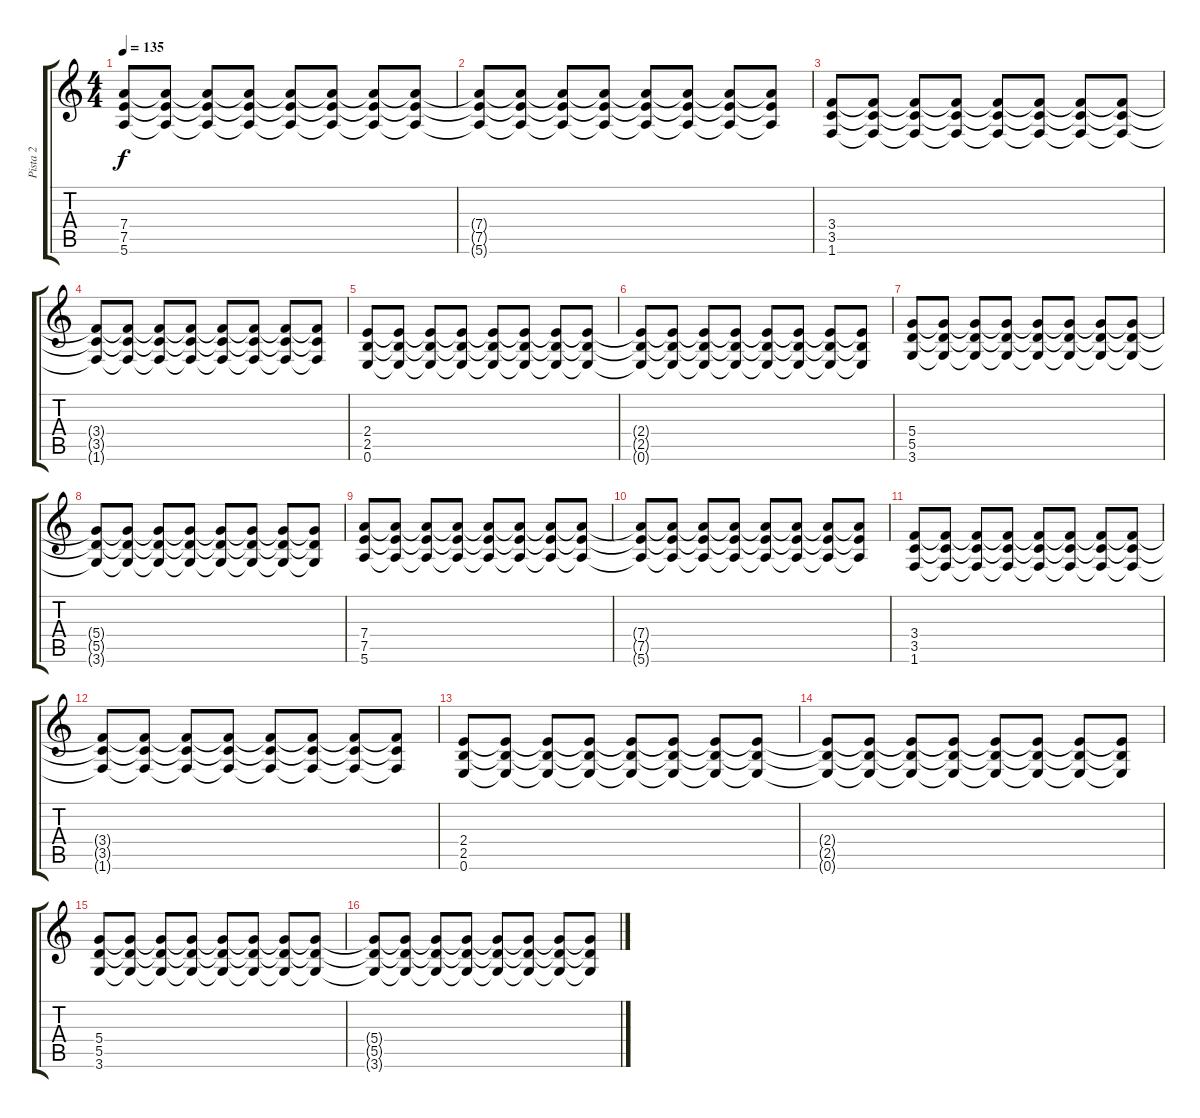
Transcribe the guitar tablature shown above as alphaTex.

\track ("Pista 2" "Pista 2") {instrument acousticguitarsteel}
\staff {score tabs}
\tuning (E4 B3 G3 D3 A2 E2) {hide}
\ts (4 4)
\tempo 135
\clef g2
\ks c
(7.4 7.5 5.6).8{dy f volume 14} (7.4{t} 7.5{t} 5.6{t}).8{volume 14} (7.4{t} 7.5{t} 5.6{t}).8{volume 13} (7.4{t} 7.5{t} 5.6{t}).8{volume 13} (7.4{t} 7.5{t} 5.6{t}).8{volume 13} (7.4{t} 7.5{t} 5.6{t}).8{volume 12} (7.4{t} 7.5{t} 5.6{t}).8{volume 12} (7.4{t} 7.5{t} 5.6{t}).8{volume 12} |
(7.4{t} 7.5{t} 5.6{t}).8{volume 11} (7.4{t} 7.5{t} 5.6{t}).8{volume 11} (7.4{t} 7.5{t} 5.6{t}).8{volume 10} (7.4{t} 7.5{t} 5.6{t}).8{volume 11} (7.4{t} 7.5{t} 5.6{t}).8{volume 11} (7.4{t} 7.5{t} 5.6{t}).8{volume 12} (7.4{t} 7.5{t} 5.6{t}).8{volume 12} (7.4{t} 7.5{t} 5.6{t}).8{volume 13} |
(3.4 3.5 1.6).8{volume 14} (3.4{t} 3.5{t} 1.6{t}).8{volume 14} (3.4{t} 3.5{t} 1.6{t}).8{volume 13} (3.4{t} 3.5{t} 1.6{t}).8{volume 13} (3.4{t} 3.5{t} 1.6{t}).8{volume 13} (3.4{t} 3.5{t} 1.6{t}).8{volume 12} (3.4{t} 3.5{t} 1.6{t}).8{volume 12} (3.4{t} 3.5{t} 1.6{t}).8{volume 12} |
(3.4{t} 3.5{t} 1.6{t}).8{volume 11} (3.4{t} 3.5{t} 1.6{t}).8{volume 11} (3.4{t} 3.5{t} 1.6{t}).8{volume 10} (3.4{t} 3.5{t} 1.6{t}).8{volume 11} (3.4{t} 3.5{t} 1.6{t}).8{volume 11} (3.4{t} 3.5{t} 1.6{t}).8{volume 12} (3.4{t} 3.5{t} 1.6{t}).8{volume 12} (3.4{t} 3.5{t} 1.6{t}).8{volume 13} |
(2.4 2.5 0.6).8{volume 14} (2.4{t} 2.5{t} 0.6{t}).8{volume 14} (2.4{t} 2.5{t} 0.6{t}).8{volume 13} (2.4{t} 2.5{t} 0.6{t}).8{volume 13} (2.4{t} 2.5{t} 0.6{t}).8{volume 13} (2.4{t} 2.5{t} 0.6{t}).8{volume 12} (2.4{t} 2.5{t} 0.6{t}).8{volume 12} (2.4{t} 2.5{t} 0.6{t}).8{volume 12} |
(2.4{t} 2.5{t} 0.6{t}).8{volume 11} (2.4{t} 2.5{t} 0.6{t}).8{volume 11} (2.4{t} 2.5{t} 0.6{t}).8{volume 10} (2.4{t} 2.5{t} 0.6{t}).8{volume 11} (2.4{t} 2.5{t} 0.6{t}).8{volume 11} (2.4{t} 2.5{t} 0.6{t}).8{volume 12} (2.4{t} 2.5{t} 0.6{t}).8{volume 12} (2.4{t} 2.5{t} 0.6{t}).8{volume 13} |
(5.4 5.5 3.6).8{volume 14} (5.4{t} 5.5{t} 3.6{t}).8{volume 14} (5.4{t} 5.5{t} 3.6{t}).8{volume 13} (5.4{t} 5.5{t} 3.6{t}).8{volume 13} (5.4{t} 5.5{t} 3.6{t}).8{volume 13} (5.4{t} 5.5{t} 3.6{t}).8{volume 12} (5.4{t} 5.5{t} 3.6{t}).8{volume 12} (5.4{t} 5.5{t} 3.6{t}).8{volume 12} |
(5.4{t} 5.5{t} 3.6{t}).8{volume 11} (5.4{t} 5.5{t} 3.6{t}).8{volume 11} (5.4{t} 5.5{t} 3.6{t}).8{volume 10} (5.4{t} 5.5{t} 3.6{t}).8{volume 11} (5.4{t} 5.5{t} 3.6{t}).8{volume 11} (5.4{t} 5.5{t} 3.6{t}).8{volume 12} (5.4{t} 5.5{t} 3.6{t}).8{volume 12} (5.4{t} 5.5{t} 3.6{t}).8{volume 13} |
(7.4 7.5 5.6).8{volume 14} (7.4{t} 7.5{t} 5.6{t}).8{volume 14} (7.4{t} 7.5{t} 5.6{t}).8{volume 13} (7.4{t} 7.5{t} 5.6{t}).8{volume 13} (7.4{t} 7.5{t} 5.6{t}).8{volume 13} (7.4{t} 7.5{t} 5.6{t}).8{volume 12} (7.4{t} 7.5{t} 5.6{t}).8{volume 12} (7.4{t} 7.5{t} 5.6{t}).8{volume 12} |
(7.4{t} 7.5{t} 5.6{t}).8{volume 11} (7.4{t} 7.5{t} 5.6{t}).8{volume 11} (7.4{t} 7.5{t} 5.6{t}).8{volume 10} (7.4{t} 7.5{t} 5.6{t}).8{volume 11} (7.4{t} 7.5{t} 5.6{t}).8{volume 11} (7.4{t} 7.5{t} 5.6{t}).8{volume 12} (7.4{t} 7.5{t} 5.6{t}).8{volume 12} (7.4{t} 7.5{t} 5.6{t}).8{volume 13} |
(3.4 3.5 1.6).8{volume 14} (3.4{t} 3.5{t} 1.6{t}).8{volume 14} (3.4{t} 3.5{t} 1.6{t}).8{volume 13} (3.4{t} 3.5{t} 1.6{t}).8{volume 13} (3.4{t} 3.5{t} 1.6{t}).8{volume 13} (3.4{t} 3.5{t} 1.6{t}).8{volume 12} (3.4{t} 3.5{t} 1.6{t}).8{volume 12} (3.4{t} 3.5{t} 1.6{t}).8{volume 12} |
(3.4{t} 3.5{t} 1.6{t}).8{volume 11} (3.4{t} 3.5{t} 1.6{t}).8{volume 11} (3.4{t} 3.5{t} 1.6{t}).8{volume 10} (3.4{t} 3.5{t} 1.6{t}).8{volume 11} (3.4{t} 3.5{t} 1.6{t}).8{volume 11} (3.4{t} 3.5{t} 1.6{t}).8{volume 12} (3.4{t} 3.5{t} 1.6{t}).8{volume 12} (3.4{t} 3.5{t} 1.6{t}).8{volume 13} |
(2.4 2.5 0.6).8{volume 14} (2.4{t} 2.5{t} 0.6{t}).8{volume 14} (2.4{t} 2.5{t} 0.6{t}).8{volume 13} (2.4{t} 2.5{t} 0.6{t}).8{volume 13} (2.4{t} 2.5{t} 0.6{t}).8{volume 13} (2.4{t} 2.5{t} 0.6{t}).8{volume 12} (2.4{t} 2.5{t} 0.6{t}).8{volume 12} (2.4{t} 2.5{t} 0.6{t}).8{volume 12} |
(2.4{t} 2.5{t} 0.6{t}).8{volume 11} (2.4{t} 2.5{t} 0.6{t}).8{volume 11} (2.4{t} 2.5{t} 0.6{t}).8{volume 10} (2.4{t} 2.5{t} 0.6{t}).8{volume 11} (2.4{t} 2.5{t} 0.6{t}).8{volume 11} (2.4{t} 2.5{t} 0.6{t}).8{volume 12} (2.4{t} 2.5{t} 0.6{t}).8{volume 12} (2.4{t} 2.5{t} 0.6{t}).8{volume 13} |
(5.4 5.5 3.6).8{volume 14} (5.4{t} 5.5{t} 3.6{t}).8{volume 14} (5.4{t} 5.5{t} 3.6{t}).8{volume 13} (5.4{t} 5.5{t} 3.6{t}).8{volume 13} (5.4{t} 5.5{t} 3.6{t}).8{volume 13} (5.4{t} 5.5{t} 3.6{t}).8{volume 12} (5.4{t} 5.5{t} 3.6{t}).8{volume 12} (5.4{t} 5.5{t} 3.6{t}).8{volume 12} |
(5.4{t} 5.5{t} 3.6{t}).8{volume 11} (5.4{t} 5.5{t} 3.6{t}).8{volume 11} (5.4{t} 5.5{t} 3.6{t}).8{volume 10} (5.4{t} 5.5{t} 3.6{t}).8{volume 11} (5.4{t} 5.5{t} 3.6{t}).8{volume 11} (5.4{t} 5.5{t} 3.6{t}).8{volume 12} (5.4{t} 5.5{t} 3.6{t}).8{volume 12} (5.4{t} 5.5{t} 3.6{t}).8{volume 13}
